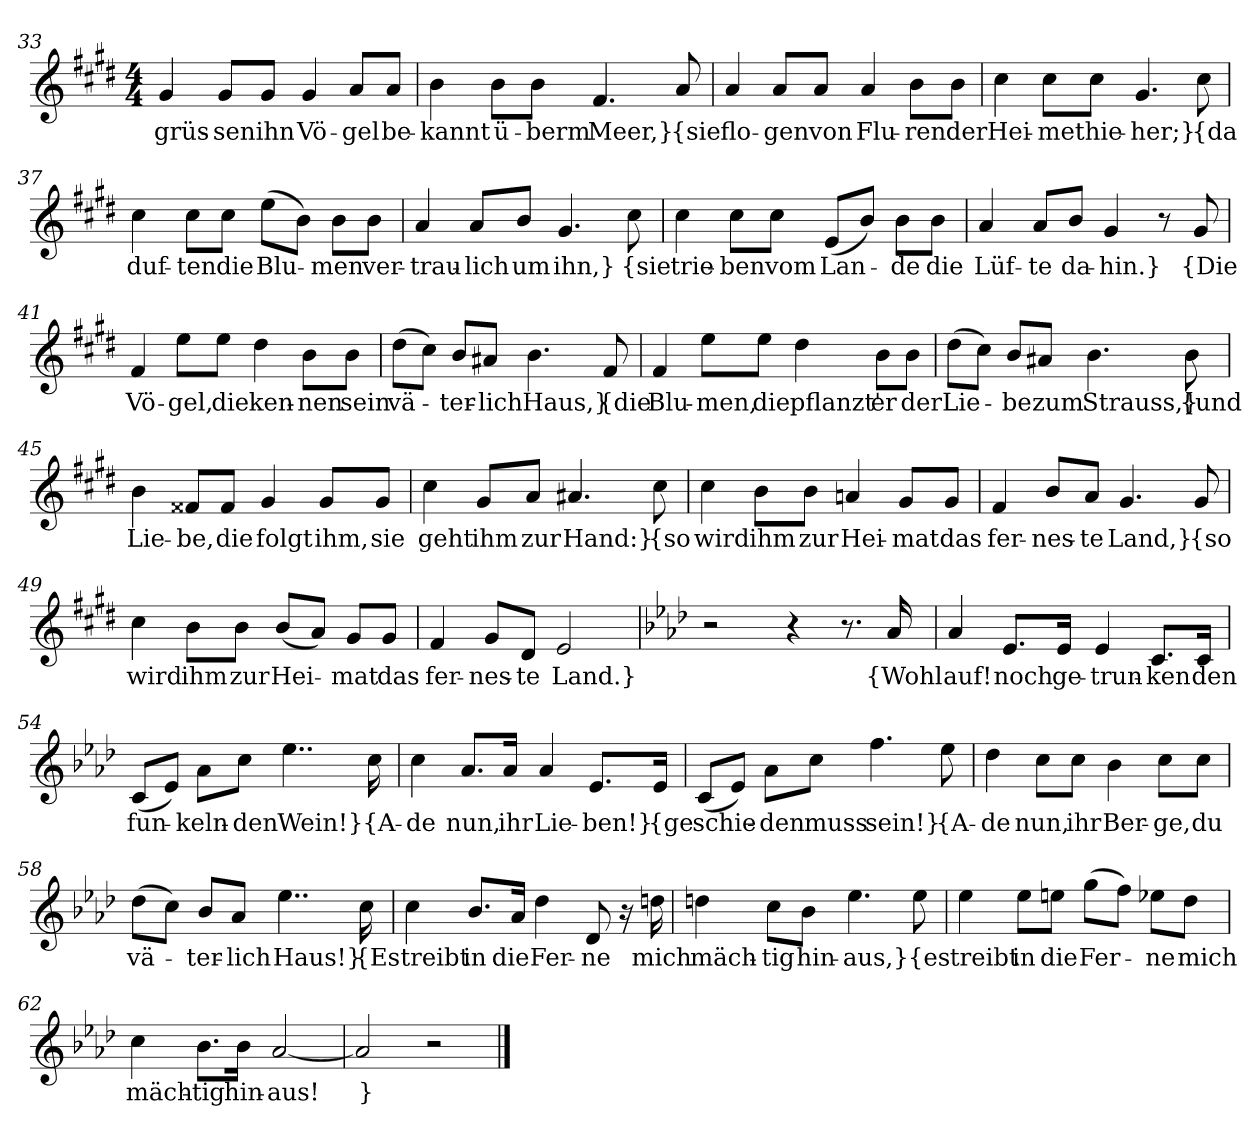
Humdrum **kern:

**kern	**text
*part1	*part1
*staff1	*staff1
*clefG2	*
*k[f#c#g#d#]	*
*M4/4	*
=33	=33
4g#	grüs-
8g#/L	-sen
8g#/J	ihn
4g#	Vö-
8a/L	-gel
8a/J	be-
=34	=34
4b	-kannt
8b\L	ü-
8b\J	-berm
4.f#	Meer,}
8a	{sie
=35	=35
4a	flo-
8a/L	-gen
8a/J	von
4a	Flu-
8b\L	-ren
8b\J	der
=36	=36
4cc#	Hei-
8cc#\L	-met
8cc#\J	hie-
4.g#	-her;}
8cc#	{da
=37	=37
4cc#	duf-
8cc#\L	-ten
8cc#\J	die
(8ee\L	Blu-
8b\J)	.
8b\L	-men
8b\J	ver-
=38	=38
4a	-trau-
8a/L	-lich
8b/J	um
4.g#	ihn,}
8cc#	{sie
=39	=39
4cc#	trie-
8cc#\L	-ben
8cc#\J	vom
(8e/L	Lan-
8b/J)	.
8b\L	-de
8b\J	die
=40	=40
4a	Lüf-
8a/L	-te
8b/J	da-
4g#	-hin.}
8r	.
8g#	{Die
=41	=41
4f#	Vö-
8ee\L	-gel,
8ee\J	die
4dd#	ken-
8b\L	-nen
8b\J	sein
=42	=42
(8dd#\L	vä-
8cc#\J)	.
8b/L	-ter-
8a#X/J	-lich
4.b	Haus,}
8f#	{die
=43	=43
4f#	Blu-
8ee\L	-men,
8ee\J	die
4dd#	pflanzt'
8b\L	er
8b\J	der
=44	=44
(8dd#\L	Lie-
8cc#\J)	.
8b/L	-be
8a#X/J	zum
4.b	Strauss,}
8b	{und
=45	=45
4b	Lie-
8f##X/L	-be,
8f##/J	die
4g#	folgt
8g#/L	ihm,
8g#/J	sie
=46	=46
4cc#	geht
8g#/L	ihm
8a/J	zur
4.a#X	Hand:}
8cc#	{so
=47	=47
4cc#	wird
8b\L	ihm
8b\J	zur
4an	Hei-
8g#/L	-mat
8g#/J	das
=48	=48
4f#	fer-
8b/L	-nes-
8a/J	-te
4.g#	Land,}
8g#	{so
=49	=49
4cc#	wird
8b\L	ihm
8b\J	zur
(8b/L	Hei-
8a/J)	.
8g#/L	-mat
8g#/J	das
=50	=50
4f#	fer-
8g#/L	-nes-
8d#/J	-te
2e	Land.}
=52	=52
*k[b-e-a-d-]	*
2r	.
4r	.
8.r	.
16a-	{Wohl
=53	=53
4a-	auf!
8.e-/L	noch
16e-/Jk	ge-
4e-	-trun-
8.c/L	-ken
16c/Jk	den
=54	=54
(8c/L	fun-
8e-/J)	.
8a-\L	-keln-
8cc\J	-den
4..ee-	Wein!}
16cc	{A-
=55	=55
4cc	-de
8.a-/L	nun,
16a-/Jk	ihr
4a-	Lie-
8.e-/L	-ben!}
16e-/Jk	{ge
=56	=56
(8c/L	-schie-
8e-/J)	.
8a-\L	-den
8cc\J	muss
4.ff	sein!}
8ee-	{A-
=57	=57
4dd-	-de
8cc\L	nun,
8cc\J	ihr
4b-	Ber-
8cc\L	-ge,
8cc\J	du
=58	=58
(8dd-\L	vä-
8cc\J)	.
8b-/L	-ter-
8a-/J	-lich
4..ee-	Haus!}
16cc	{Es
=59	=59
4cc	treibt
8.b-/L	in
16a-/Jk	die
4dd-	Fer-
8d-	-ne
16r	.
16ddn	mich
=60	=60
4ddn	mäch-
8cc\L	-tig
8b-\J	hin-
4.ee-	-aus,}
8ee-	{es
=61	=61
4ee-	treibt
8ee-\L	in
8een\J	die
(8gg\L	Fer-
8ff\J)	.
8ee-X\L	-ne
8dd-\J	mich
=62	=62
4cc	mäch-
8.b-\L	-tig
16b-\Jk	hin-
[2a-	-aus!
=63	=63
2a-]	}
2r	.
==	==
*-	*-
